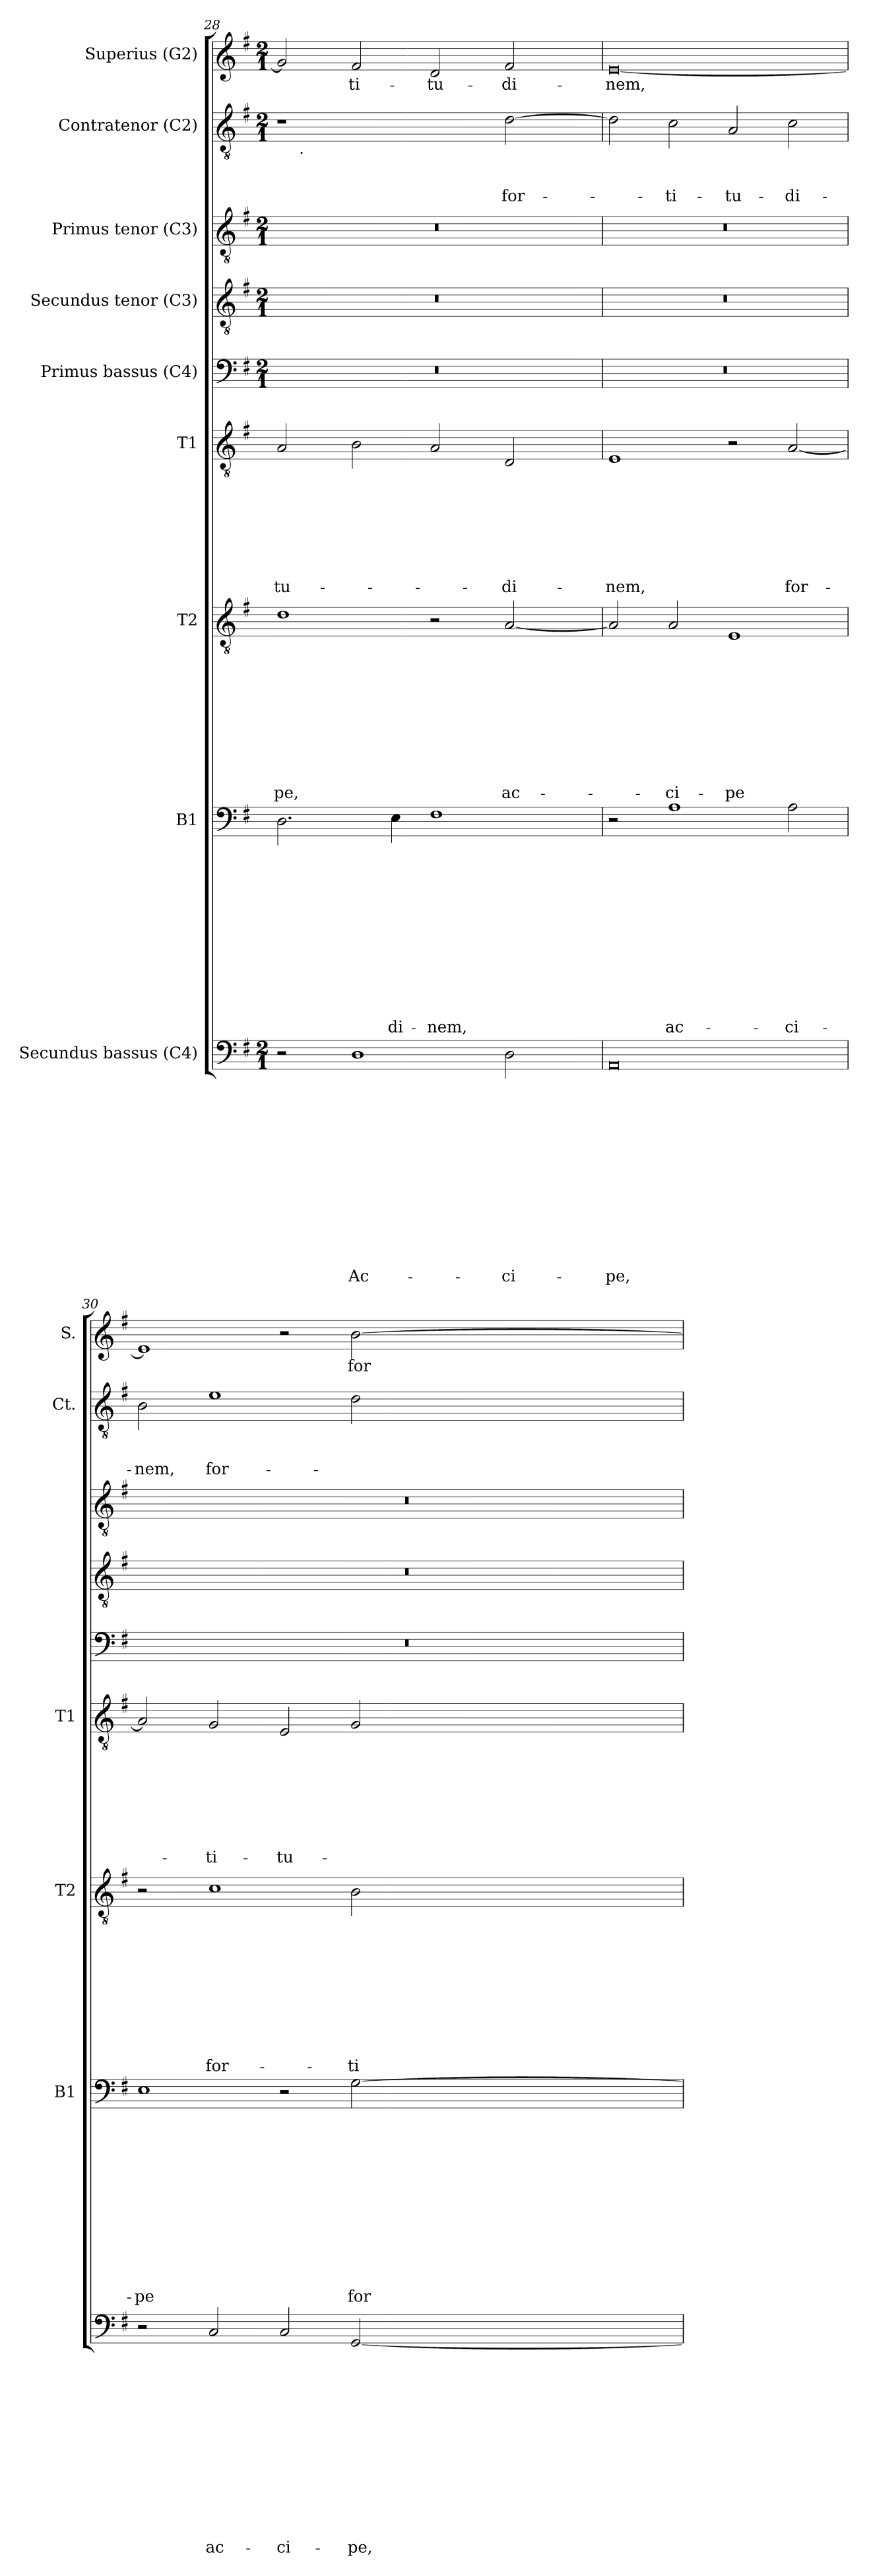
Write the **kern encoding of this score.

**kern	**text	**text	**text	**text	**text	**text	**text	**text	**text	**text	**text	**text	**text	**kern	**text	**text	**text	**text	**text	**text	**text	**text	**text	**text	**text	**text	**kern	**text	**text	**text	**text	**text	**text	**text	**text	**text	**text	**kern	**text	**text	**text	**text	**text	**text	**text	**text	**kern	**kern	**kern	**kern	**text	**text	**text	**kern	**text
*part9	*part9	*part9	*part9	*part9	*part9	*part9	*part9	*part9	*part9	*part9	*part9	*part9	*part9	*part8	*part8	*part8	*part8	*part8	*part8	*part8	*part8	*part8	*part8	*part8	*part8	*part8	*part7	*part7	*part7	*part7	*part7	*part7	*part7	*part7	*part7	*part7	*part7	*part6	*part6	*part6	*part6	*part6	*part6	*part6	*part6	*part6	*part5	*part4	*part3	*part2	*part2	*part2	*part2	*part1	*part1
*staff9	*staff9	*staff9	*staff9	*staff9	*staff9	*staff9	*staff9	*staff9	*staff9	*staff9	*staff9	*staff9	*staff9	*staff8	*staff8	*staff8	*staff8	*staff8	*staff8	*staff8	*staff8	*staff8	*staff8	*staff8	*staff8	*staff8	*staff7	*staff7	*staff7	*staff7	*staff7	*staff7	*staff7	*staff7	*staff7	*staff7	*staff7	*staff6	*staff6	*staff6	*staff6	*staff6	*staff6	*staff6	*staff6	*staff6	*staff5	*staff4	*staff3	*staff2	*staff2	*staff2	*staff2	*staff1	*staff1
*I"Secundus bassus (C4)	*	*	*	*	*	*	*	*	*	*	*	*	*	*I"B1	*	*	*	*	*	*	*	*	*	*	*	*	*I"T2	*	*	*	*	*	*	*	*	*	*	*I"T1	*	*	*	*	*	*	*	*	*I"Primus bassus (C4)	*I"Secundus tenor (C3)	*I"Primus tenor (C3)	*I"Contratenor (C2)	*	*	*	*I"Superius (G2)	*
*	*	*	*	*	*	*	*	*	*	*	*	*	*	*I'B1	*	*	*	*	*	*	*	*	*	*	*	*	*I'T2	*	*	*	*	*	*	*	*	*	*	*I'T1	*	*	*	*	*	*	*	*	*	*	*	*I'Ct.	*	*	*	*I'S.	*
*clefF4	*	*	*	*	*	*	*	*	*	*	*	*	*	*clefF4	*	*	*	*	*	*	*	*	*	*	*	*	*clefGv2	*	*	*	*	*	*	*	*	*	*	*clefGv2	*	*	*	*	*	*	*	*	*clefF4	*clefGv2	*clefGv2	*clefGv2	*	*	*	*clefG2	*
*k[f#]	*	*	*	*	*	*	*	*	*	*	*	*	*	*k[f#]	*	*	*	*	*	*	*	*	*	*	*	*	*k[f#]	*	*	*	*	*	*	*	*	*	*	*k[f#]	*	*	*	*	*	*	*	*	*k[f#]	*k[f#]	*k[f#]	*k[f#]	*	*	*	*k[f#]	*
*G:	*	*	*	*	*	*	*	*	*	*	*	*	*	*G:	*	*	*	*	*	*	*	*	*	*	*	*	*G:	*	*	*	*	*	*	*	*	*	*	*G:	*	*	*	*	*	*	*	*	*G:	*G:	*G:	*G:	*	*	*	*G:	*
*M2/1	*	*	*	*	*	*	*	*	*	*	*	*	*	*	*	*	*	*	*	*	*	*	*	*	*	*	*	*	*	*	*	*	*	*	*	*	*	*	*	*	*	*	*	*	*	*	*M2/1	*M2/1	*M2/1	*M2/1	*	*	*	*M2/1	*
=28	=28	=28	=28	=28	=28	=28	=28	=28	=28	=28	=28	=28	=28	=28	=28	=28	=28	=28	=28	=28	=28	=28	=28	=28	=28	=28	=28	=28	=28	=28	=28	=28	=28	=28	=28	=28	=28	=28	=28	=28	=28	=28	=28	=28	=28	=28	=28	=28	=28	=28	=28	=28	=28	=28	=28
!	!	!	!	!	!	!	!	!	!	!	!	!	!	!	!	!	!	!	!	!	!	!	!	!	!	!	!	!	!	!	!	!	!	!	!	!	!LO:LY:b	!	!	!	!	!	!	!	!	!LO:LY:b	!	!	!	!	!	!	!	!	!
*	*	*	*	*	*	*	*	*	*	*	*	*	*	*	*	*	*	*	*	*	*	*	*	*	*	*	*	*	*	*	*	*	*	*	*	*	*	*	*	*	*	*	*	*	*	*	*	*	*	*^	*	*	*	*	*
2r	.	.	.	.	.	.	.	.	.	.	.	.	.	2.D\	.	.	.	.	.	.	.	.	.	.	.	.	1d	.	.	.	.	.	.	.	.	.	-pe,	2A/	.	.	.	.	.	.	.	-tu-	0r	0r	0r	1r	16.ryy	.	.	.	2g/]	.
!	!	!	!	!	!	!	!	!	!	!	!	!	!	!	!	!	!	!	!	!	!	!	!	!	!	!	!	!	!	!	!	!	!	!	!	!	!	!	!	!	!	!	!	!	!	!	!	!	!	!	!LO:TX:b:t=.	!	!	!	!	!
.	.	.	.	.	.	.	.	.	.	.	.	.	.	.	.	.	.	.	.	.	.	.	.	.	.	.	.	.	.	.	.	.	.	.	.	.	.	.	.	.	.	.	.	.	.	.	.	.	.	.	1ryy	.	.	.	.	.
!	!	!	!	!	!	!	!	!	!	!	!	!	!LO:LY:b	!	!	!	!	!	!	!	!	!	!	!	!	!	!	!	!	!	!	!	!	!	!	!	!	!	!	!	!	!	!	!	!	!	!	!	!	!	!	!	!	!	!	!LO:LY:b
1D	.	.	.	.	.	.	.	.	.	.	.	.	Ac-	.	.	.	.	.	.	.	.	.	.	.	.	.	.	.	.	.	.	.	.	.	.	.	.	2B\	.	.	.	.	.	.	.	.	.	.	.	.	.	.	.	.	2f#/	-ti-
!	!	!	!	!	!	!	!	!	!	!	!	!	!	!	!	!	!	!	!	!	!	!	!	!	!	!LO:LY:b	!	!	!	!	!	!	!	!	!	!	!	!	!	!	!	!	!	!	!	!	!	!	!	!	!	!	!	!	!	!
.	.	.	.	.	.	.	.	.	.	.	.	.	.	4E\	.	.	.	.	.	.	.	.	.	.	.	-di-	.	.	.	.	.	.	.	.	.	.	.	.	.	.	.	.	.	.	.	.	.	.	.	.	.	.	.	.	.	.
!	!	!	!	!	!	!	!	!	!	!	!	!	!	!	!	!	!	!	!	!	!	!	!	!	!	!LO:LY:b	!	!	!	!	!	!	!	!	!	!	!	!	!	!	!	!	!	!	!	!	!	!	!	!	!	!	!	!	!	!LO:LY:b
.	.	.	.	.	.	.	.	.	.	.	.	.	.	1F#	.	.	.	.	.	.	.	.	.	.	.	-nem,	2r	.	.	.	.	.	.	.	.	.	.	2A/	.	.	.	.	.	.	.	.	.	.	.	2ryy	.	.	.	.	2d/	-tu-
.	.	.	.	.	.	.	.	.	.	.	.	.	.	.	.	.	.	.	.	.	.	.	.	.	.	.	.	.	.	.	.	.	.	.	.	.	.	.	.	.	.	.	.	.	.	.	.	.	.	.	2ryy	.	.	.	.	.
!	!	!	!	!	!	!	!	!	!	!	!	!	!LO:LY:b	!	!	!	!	!	!	!	!	!	!	!	!	!	!	!	!	!	!	!	!	!	!	!	!LO:LY:b	!	!	!	!	!	!	!	!	!LO:LY:b	!	!	!	!	!	!	!	!LO:LY:b	!	!LO:LY:b
2D\	.	.	.	.	.	.	.	.	.	.	.	.	-ci-	.	.	.	.	.	.	.	.	.	.	.	.	.	[<2A/	.	.	.	.	.	.	.	.	.	ac-	2D/	.	.	.	.	.	.	.	-di-	.	.	.	[>2d\	.	.	.	for-	2f#/	-di-
.	.	.	.	.	.	.	.	.	.	.	.	.	.	.	.	.	.	.	.	.	.	.	.	.	.	.	.	.	.	.	.	.	.	.	.	.	.	.	.	.	.	.	.	.	.	.	.	.	.	.	4ryy	.	.	.	.	.
.	.	.	.	.	.	.	.	.	.	.	.	.	.	.	.	.	.	.	.	.	.	.	.	.	.	.	.	.	.	.	.	.	.	.	.	.	.	.	.	.	.	.	.	.	.	.	.	.	.	.	8ryy	.	.	.	.	.
.	.	.	.	.	.	.	.	.	.	.	.	.	.	.	.	.	.	.	.	.	.	.	.	.	.	.	.	.	.	.	.	.	.	.	.	.	.	.	.	.	.	.	.	.	.	.	.	.	.	.	32ryy	.	.	.	.	.
=29	=29	=29	=29	=29	=29	=29	=29	=29	=29	=29	=29	=29	=29	=29	=29	=29	=29	=29	=29	=29	=29	=29	=29	=29	=29	=29	=29	=29	=29	=29	=29	=29	=29	=29	=29	=29	=29	=29	=29	=29	=29	=29	=29	=29	=29	=29	=29	=29	=29	=29	=29	=29	=29	=29	=29	=29
!	!	!	!	!	!	!	!	!	!	!	!	!	!LO:LY:b	!	!	!	!	!	!	!	!	!	!	!	!	!	!	!	!	!	!	!	!	!	!	!	!	!	!	!	!	!	!	!	!	!LO:LY:b	!	!	!	!	!	!	!	!	!	!LO:LY:b
*	*	*	*	*	*	*	*	*	*	*	*	*	*	*	*	*	*	*	*	*	*	*	*	*	*	*	*	*	*	*	*	*	*	*	*	*	*	*	*	*	*	*	*	*	*	*	*	*	*	*v	*v	*	*	*	*	*
0AA	.	.	.	.	.	.	.	.	.	.	.	.	-pe,	2r	.	.	.	.	.	.	.	.	.	.	.	.	2A/]	.	.	.	.	.	.	.	.	.	.	1E	.	.	.	.	.	.	.	-nem,	0r	0r	0r	2d\]	.	.	.	[<0e	-nem,
!	!	!	!	!	!	!	!	!	!	!	!	!	!	!	!	!	!	!	!	!	!	!	!	!	!	!LO:LY:b	!	!	!	!	!	!	!	!	!	!	!LO:LY:b	!	!	!	!	!	!	!	!	!	!	!	!	!	!	!	!LO:LY:b	!	!
.	.	.	.	.	.	.	.	.	.	.	.	.	.	1A	.	.	.	.	.	.	.	.	.	.	.	ac-	2A/	.	.	.	.	.	.	.	.	.	-ci-	.	.	.	.	.	.	.	.	.	.	.	.	2c\	.	.	-ti-	.	.
!	!	!	!	!	!	!	!	!	!	!	!	!	!	!	!	!	!	!	!	!	!	!	!	!	!	!	!	!	!	!	!	!	!	!	!	!	!LO:LY:b	!	!	!	!	!	!	!	!	!	!	!	!	!	!	!	!LO:LY:b	!	!
.	.	.	.	.	.	.	.	.	.	.	.	.	.	.	.	.	.	.	.	.	.	.	.	.	.	.	1E	.	.	.	.	.	.	.	.	.	-pe	2r	.	.	.	.	.	.	.	.	.	.	.	2A/	.	.	-tu-	.	.
!	!	!	!	!	!	!	!	!	!	!	!	!	!	!	!	!	!	!	!	!	!	!	!	!	!	!LO:LY:b	!	!	!	!	!	!	!	!	!	!	!	!	!	!	!	!	!	!	!	!LO:LY:b	!	!	!	!	!	!	!LO:LY:b	!	!
.	.	.	.	.	.	.	.	.	.	.	.	.	.	2A\	.	.	.	.	.	.	.	.	.	.	.	-ci-	.	.	.	.	.	.	.	.	.	.	.	[<2A/	.	.	.	.	.	.	.	for-	.	.	.	2c\	.	.	-di-	.	.
=30	=30	=30	=30	=30	=30	=30	=30	=30	=30	=30	=30	=30	=30	=30	=30	=30	=30	=30	=30	=30	=30	=30	=30	=30	=30	=30	=30	=30	=30	=30	=30	=30	=30	=30	=30	=30	=30	=30	=30	=30	=30	=30	=30	=30	=30	=30	=30	=30	=30	=30	=30	=30	=30	=30	=30
!	!	!	!	!	!	!	!	!	!	!	!	!	!	!	!	!	!	!	!	!	!	!	!	!	!	!LO:LY:b	!	!	!	!	!	!	!	!	!	!	!	!	!	!	!	!	!	!	!	!	!	!	!	!	!	!	!LO:LY:b	!	!
2r	.	.	.	.	.	.	.	.	.	.	.	.	.	1E	.	.	.	.	.	.	.	.	.	.	.	-pe	2r	.	.	.	.	.	.	.	.	.	.	2A/]	.	.	.	.	.	.	.	.	0r	0r	0r	2B\	.	.	-nem,	1e]	.
!	!	!	!	!	!	!	!	!	!	!	!	!	!LO:LY:b	!	!	!	!	!	!	!	!	!	!	!	!	!	!	!	!	!	!	!	!	!	!	!	!LO:LY:b	!	!	!	!	!	!	!	!	!LO:LY:b	!	!	!	!	!	!	!LO:LY:b	!	!
2C/	.	.	.	.	.	.	.	.	.	.	.	.	ac-	.	.	.	.	.	.	.	.	.	.	.	.	.	1c	.	.	.	.	.	.	.	.	.	for-	2G/	.	.	.	.	.	.	.	-ti-	.	.	.	1e	.	.	for-	.	.
!	!	!	!	!	!	!	!	!	!	!	!	!	!LO:LY:b	!	!	!	!	!	!	!	!	!	!	!	!	!	!	!	!	!	!	!	!	!	!	!	!	!	!	!	!	!	!	!	!	!LO:LY:b	!	!	!	!	!	!	!	!	!
2C/	.	.	.	.	.	.	.	.	.	.	.	.	-ci-	2r	.	.	.	.	.	.	.	.	.	.	.	.	.	.	.	.	.	.	.	.	.	.	.	2E/	.	.	.	.	.	.	.	-tu-	.	.	.	.	.	.	.	2r	.
!	!	!	!	!	!	!	!	!	!	!	!	!	!LO:LY:b	!	!	!	!	!	!	!	!	!	!	!	!	!LO:LY:b	!	!	!	!	!	!	!	!	!	!	!LO:LY:b	!	!	!	!	!	!	!	!	!	!	!	!	!	!	!	!	!	!LO:LY:b
[>2GG/	.	.	.	.	.	.	.	.	.	.	.	.	-pe,	[>2G\	.	.	.	.	.	.	.	.	.	.	.	for-	2B\	.	.	.	.	.	.	.	.	.	-ti-	2G/	.	.	.	.	.	.	.	.	.	.	.	2d\	.	.	.	[>2b\	for-
=	=	=	=	=	=	=	=	=	=	=	=	=	=	=	=	=	=	=	=	=	=	=	=	=	=	=	=	=	=	=	=	=	=	=	=	=	=	=	=	=	=	=	=	=	=	=	=	=	=	=	=	=	=	=	=
*-	*-	*-	*-	*-	*-	*-	*-	*-	*-	*-	*-	*-	*-	*-	*-	*-	*-	*-	*-	*-	*-	*-	*-	*-	*-	*-	*-	*-	*-	*-	*-	*-	*-	*-	*-	*-	*-	*-	*-	*-	*-	*-	*-	*-	*-	*-	*-	*-	*-	*-	*-	*-	*-	*-	*-
